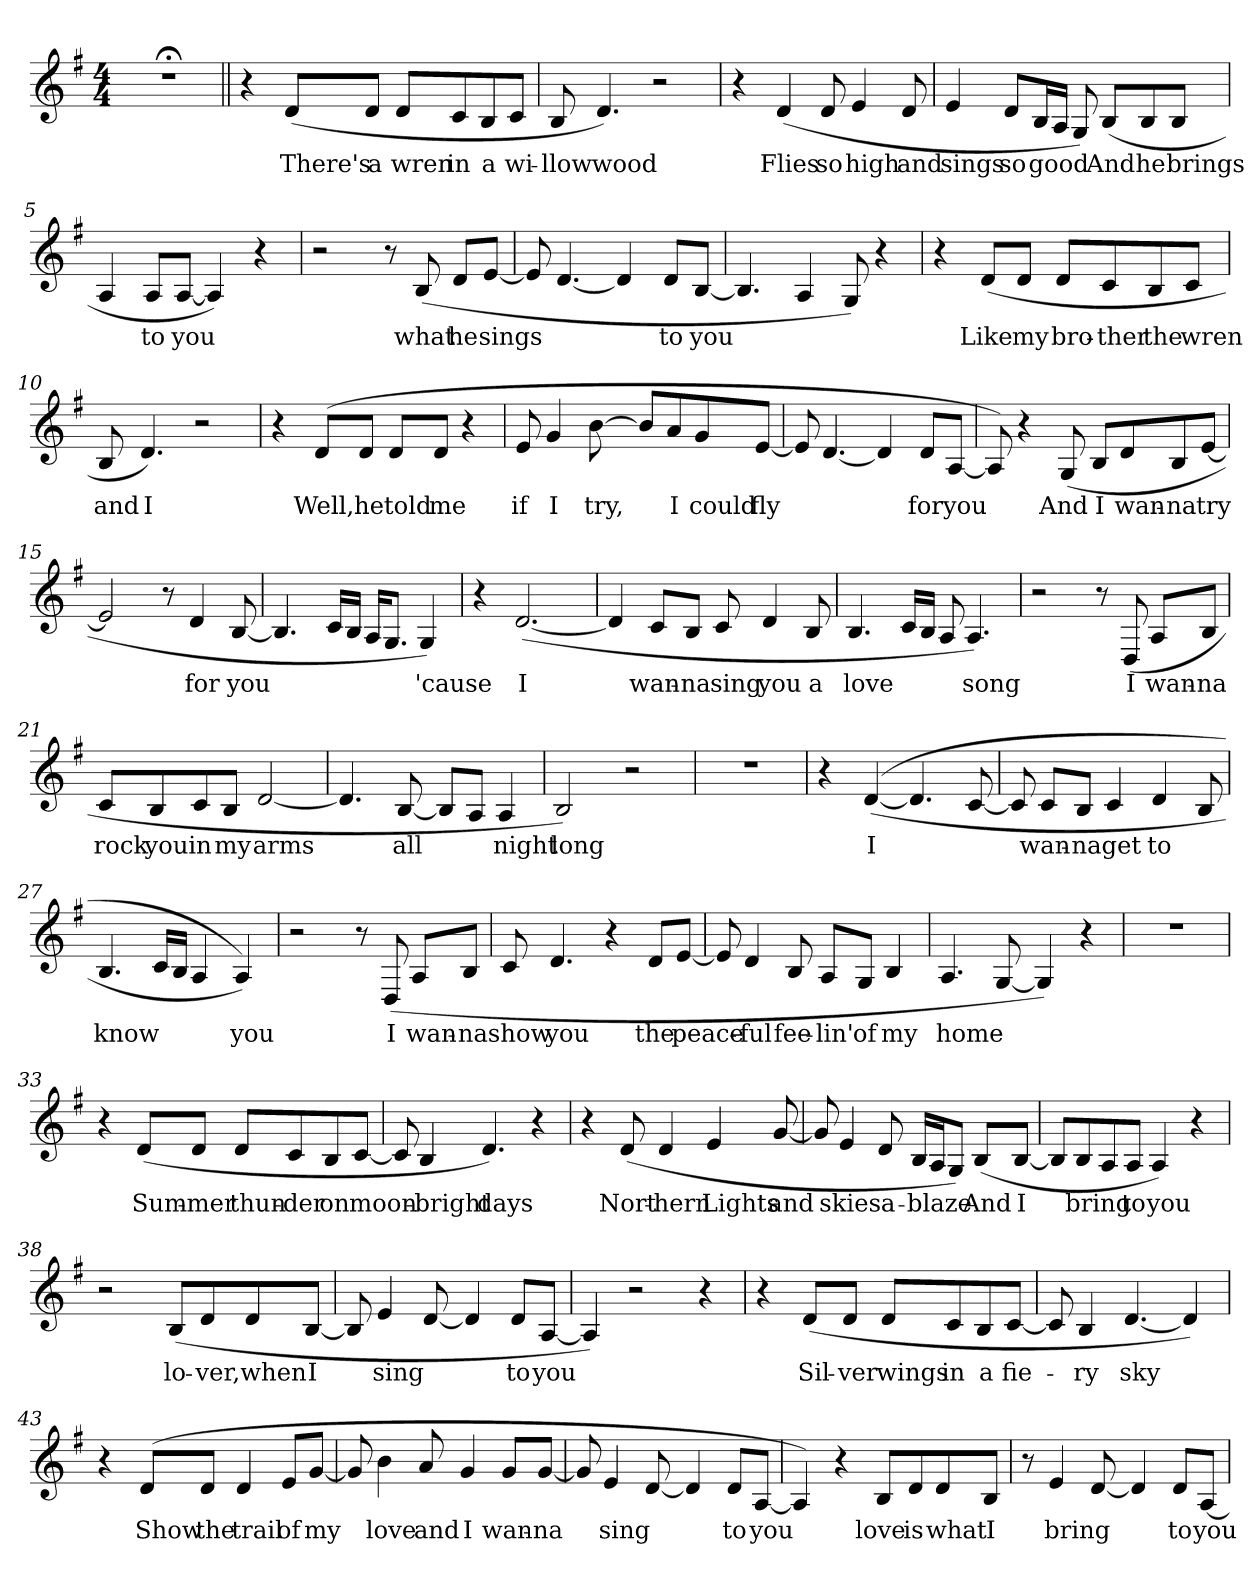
**kern	**text
*part1	*part1
*staff1	*staff1
*clefG2	*
*k[f#]	*
*M4/4	*
=	=
1r;<	.
=1||	=1||
4r	.
!	!LO:LY:b
(<8d/L	There's
!	!LO:LY:b
8d/J	a
!	!LO:LY:b
8d/L	wren
!	!LO:LY:b
8c/	in
!	!LO:LY:b
8B/	a
!	!LO:LY:b
8c/J	wi-
=2	=2
!	!LO:LY:b
8B/	-llow
!	!LO:LY:b
4.d/)	wood
2r	.
=3	=3
4r	.
!	!LO:LY:b
(>4d/	Flies
!	!LO:LY:b
8d/	so
!	!LO:LY:b
4e/	high
!	!LO:LY:b
8d/	and
=4	=4
!	!LO:LY:b
4e/	sings
!	!LO:LY:b
8d/L	so
!	!LO:LY:b
16B/L	good
16A/JJ	.
8G/)	.
!	!LO:LY:b
(<8B/L	And
!	!LO:LY:b
8B/	he
!	!LO:LY:b
8B/J	brings
=5	=5
4A/	.
!	!LO:LY:b
8A/L	to
!	!LO:LY:b
[8A/J	you
4A/])	.
4r	.
=6	=6
2r	.
8r	.
!	!LO:LY:b
(>8B/	what
!	!LO:LY:b
8d/L	he
!	!LO:LY:b
[8e/J	sings
=7	=7
8e/]	.
[4.d/	.
4d/]	.
!	!LO:LY:b
8d/L	to
!	!LO:LY:b
[8B/J	you
=8	=8
4.B/]	.
4A/	.
8G/)	.
4r	.
=9	=9
4r	.
!	!LO:LY:b
(<8d/L	Like
!	!LO:LY:b
8d/J	my
!	!LO:LY:b
8d/L	bro-
!	!LO:LY:b
8c/	-ther
!	!LO:LY:b
8B/	the
!	!LO:LY:b
8c/J	wren
=10	=10
!	!LO:LY:b
8B/	and
!	!LO:LY:b
4.d/)	I
2r	.
=11	=11
4r	.
!	!LO:LY:b
(>8d/L	Well,
!	!LO:LY:b
8d/J	he
!	!LO:LY:b
8d/L	told
!	!LO:LY:b
8d/J	me
4r	.
=12	=12
!	!LO:LY:b
8e/	if
!	!LO:LY:b
4g/	I
!	!LO:LY:b
[8b\	try,
8b/L]	.
!	!LO:LY:b
8a/	I
!	!LO:LY:b
8g/	could
!	!LO:LY:b
[8e/J	fly
=13	=13
8e/]	.
[4.d/	.
4d/]	.
!	!LO:LY:b
8d/L	for
!	!LO:LY:b
[8A/J	you
=14	=14
8A/])	.
4r	.
!	!LO:LY:b
(>8G/	And
!	!LO:LY:b
8B/L	I
!	!LO:LY:b
8d/	wan-
!	!LO:LY:b
8B/	-na
!	!LO:LY:b
[8e/J	try
=15	=15
2e/]	.
8r	.
!	!LO:LY:b
4d/	for
!	!LO:LY:b
[8B/	you
=16	=16
4.B/]	.
16c/LL	.
16B/JJ	.
16A/KL	.
8.G/J	.
!	!LO:LY:b
4G/)	'cause
=17	=17
4r	.
!	!LO:LY:b
(>[2.d/	I
=18	=18
4d/]	.
!	!LO:LY:b
8c/L	wan-
!	!LO:LY:b
8B/J	-na
!	!LO:LY:b
8c/	sing
!	!LO:LY:b
4d/	you
!	!LO:LY:b
8B/	a
=19	=19
!	!LO:LY:b
4.B/	love
16c/LL	.
16B/JJ	.
8A/	.
!	!LO:LY:b
4.A/)	song
=20	=20
2r	.
8r	.
!	!LO:LY:b
(>8D/	I
!	!LO:LY:b
8A/L	wan-
!	!LO:LY:b
8B/J	-na
=21	=21
!	!LO:LY:b
8c/L	rock
!	!LO:LY:b
8B/	you
!	!LO:LY:b
8c/	in
!	!LO:LY:b
8B/J	my
!	!LO:LY:b
[2d/	arms
=22	=22
4.d/]	.
!	!LO:LY:b
[8B/	all
8B/L]	.
8A/J	.
!	!LO:LY:b
4A/	night
=23	=23
!	!LO:LY:b
2B/)	long
2r	.
=24	=24
1r	.
=25	=25
4r	.
!	!LO:LY:b
(>(>[4d/	I
4.d/]	.
[8c/	.
=26	=26
8c/]	.
!	!LO:LY:b
8c/L	wan-
!	!LO:LY:b
8B/J	-na
!	!LO:LY:b
4c/	get
!	!LO:LY:b
4d/	to
8B/	.
=27	=27
!	!LO:LY:b
4.B/	know
16c/LL	.
16B/JJ	.
4A/	.
!	!LO:LY:b
4A/))	you
=28	=28
2r	.
8r	.
!	!LO:LY:b
(>8D/	I
!	!LO:LY:b
8A/L	wan-
!	!LO:LY:b
8B/J	-na
=29	=29
!	!LO:LY:b
8c/	show
!	!LO:LY:b
4.d/	you
4r	.
!	!LO:LY:b
8d/L	the
!	!LO:LY:b
[8e/J	peace-
=30	=30
8e/]	.
!	!LO:LY:b
4d/	-ful
!	!LO:LY:b
8B/	fee-
!	!LO:LY:b
8A/L	-lin'
!	!LO:LY:b
8G/J	of
!	!LO:LY:b
4B/	my
=31	=31
!	!LO:LY:b
4.A/	home
[8G/	.
4G/])	.
4r	.
=32	=32
1r	.
=33	=33
4r	.
!	!LO:LY:b
(>8d/L	Sum-
!	!LO:LY:b
8d/J	-mer
!	!LO:LY:b
8d/L	thun-
!	!LO:LY:b
8c/	-der
!	!LO:LY:b
8B/	on
!	!LO:LY:b
[8c/J	moon-
=34	=34
8c/]	.
!	!LO:LY:b
4B/	-bright
!	!LO:LY:b
4.d/)	days
4r	.
=35	=35
4r	.
!	!LO:LY:b
(>8d/	Nort-
!	!LO:LY:b
4d/	-hern
!	!LO:LY:b
4e/	Lights
!	!LO:LY:b
[8g/	and
=36	=36
8g/]	.
!	!LO:LY:b
4e/	skies
!	!LO:LY:b
8d/	a-
!	!LO:LY:b
16B/LL	-blaze
16A/J	.
8G/J)	.
!	!LO:LY:b
(<8B/L	And
!	!LO:LY:b
[8B/J	I
=37	=37
8B/L]	.
!	!LO:LY:b
8B/	bring
8A/	.
!	!LO:LY:b
8A/J	to
!	!LO:LY:b
4A/)	you
4r	.
=38	=38
2r	.
!	!LO:LY:b
(>8B/L	lo-
!	!LO:LY:b
8d/	-ver,
!	!LO:LY:b
8d/	when
!	!LO:LY:b
[8B/J	I
=39	=39
8B/]	.
!	!LO:LY:b
4e/	sing
[8d/	.
4d/]	.
!	!LO:LY:b
8d/L	to
!	!LO:LY:b
[8A/J	you
=40	=40
4A/])	.
2r	.
4r	.
=41	=41
4r	.
!	!LO:LY:b
(>8d/L	Sil-
!	!LO:LY:b
8d/J	-ver
!	!LO:LY:b
8d/L	wings
!	!LO:LY:b
8c/	in
!	!LO:LY:b
8B/	a
!	!LO:LY:b
[8c/J	fie-
=42	=42
8c/]	.
!	!LO:LY:b
4B/	-ry
!	!LO:LY:b
[4.d/	sky
4d/])	.
=43	=43
4r	.
!	!LO:LY:b
(>8d/L	Show
!	!LO:LY:b
8d/J	the
!	!LO:LY:b
4d/	trail
!	!LO:LY:b
8e/L	of
!	!LO:LY:b
[8g/J	my
=44	=44
8g/]	.
!	!LO:LY:b
4b\	love
!	!LO:LY:b
8a/	and
!	!LO:LY:b
4g/	I
!	!LO:LY:b
8g/L	wan-
!	!LO:LY:b
[8g/J	-na
=45	=45
8g/]	.
!	!LO:LY:b
4e/	sing
[8d/	.
4d/]	.
!	!LO:LY:b
8d/L	to
!	!LO:LY:b
[8A/J	you
=46	=46
4A/])	.
4r	.
!	!LO:LY:b
8B/L	love
!	!LO:LY:b
8d/	is
!	!LO:LY:b
8d/	what
!	!LO:LY:b
8B/J	I
=47	=47
8r	.
!	!LO:LY:b
4e/	bring
[8d/	.
4d/]	.
!	!LO:LY:b
8d/L	to
!	!LO:LY:b
[8A/J	you
=	=
*-	*-
